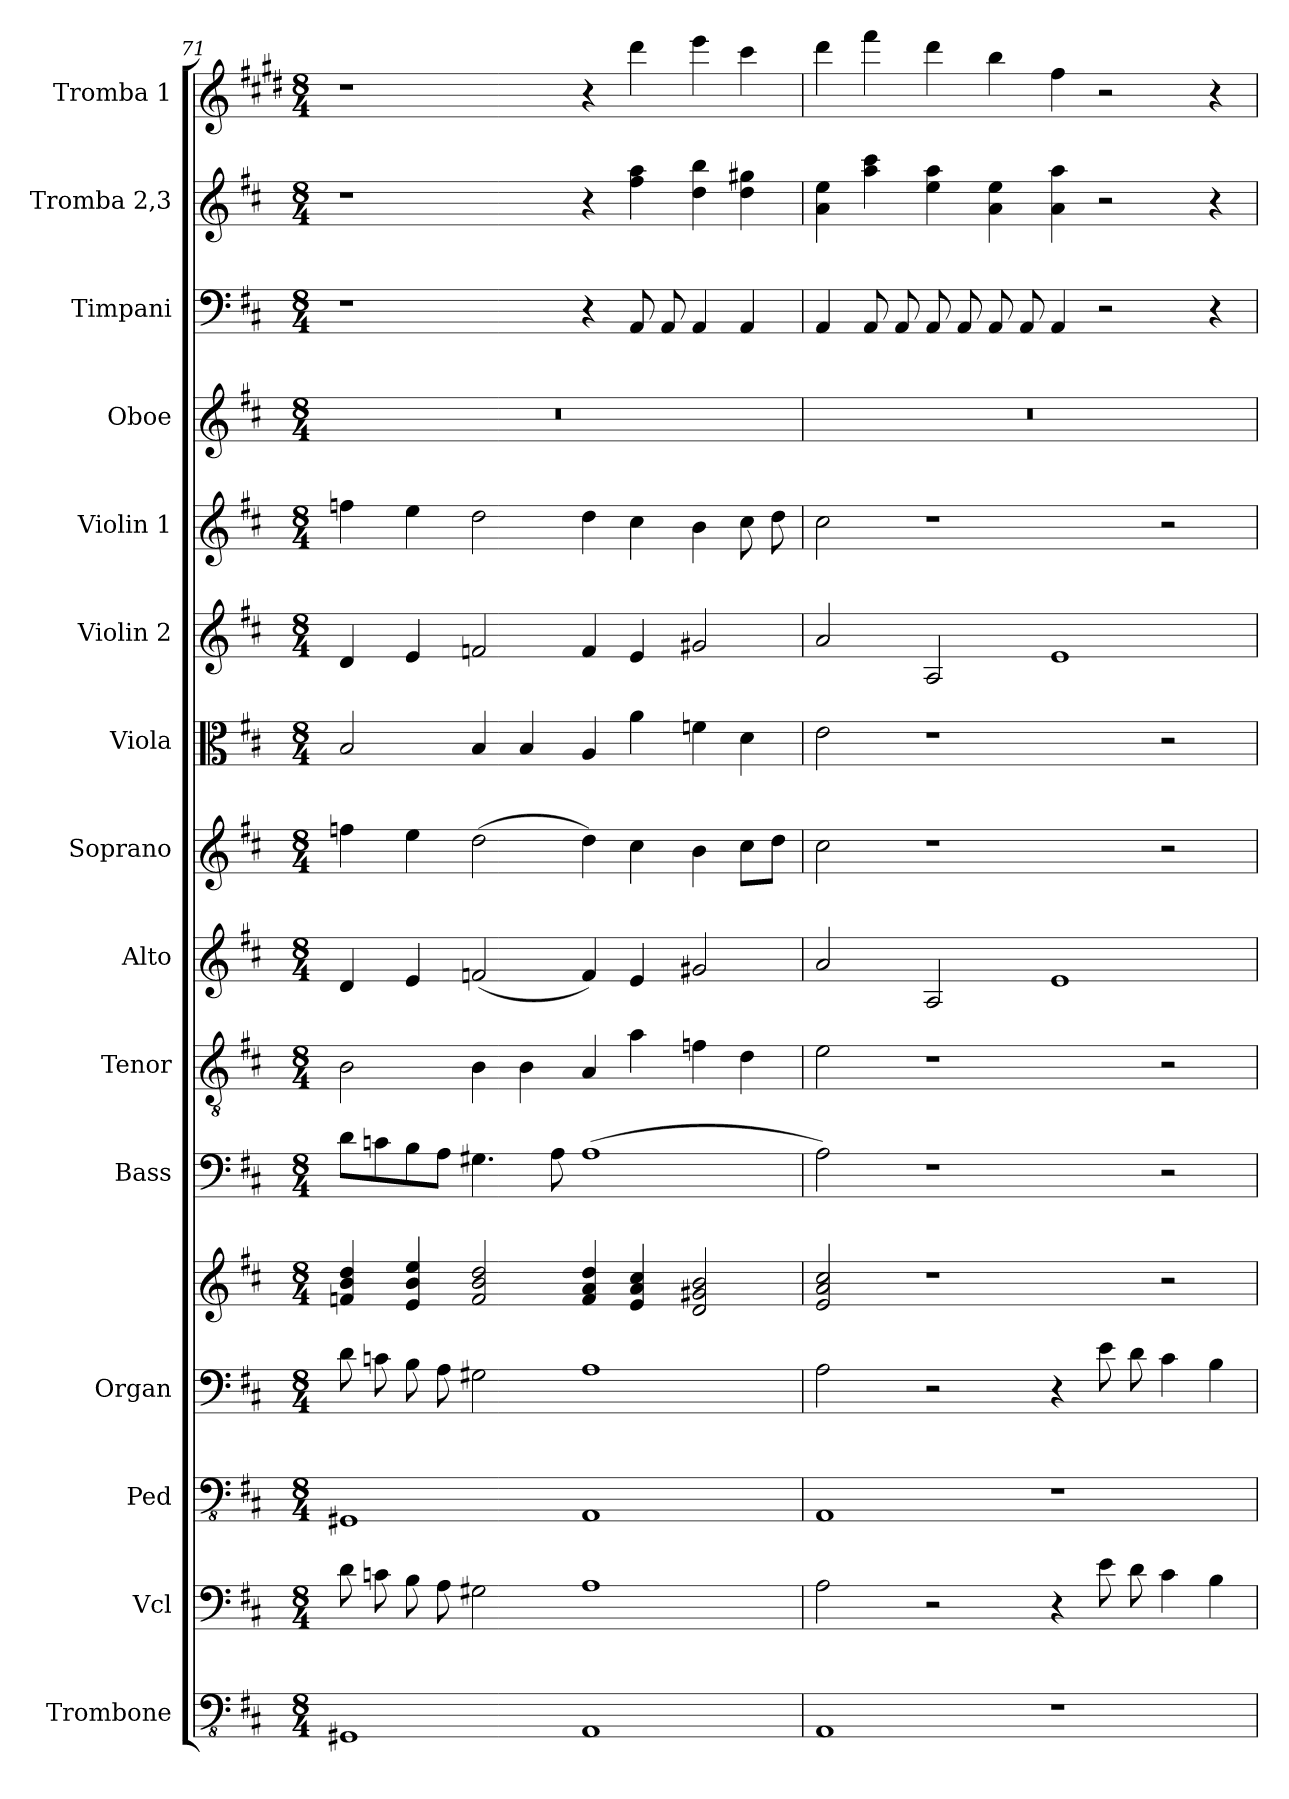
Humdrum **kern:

**kern	**kern	**kern	**kern	**kern	**kern	**kern	**kern	**kern	**kern	**kern	**kern	**kern	**kern	**kern	**kern
*part15	*part14	*part13	*part12	*part12	*part11	*part10	*part9	*part8	*part7	*part6	*part5	*part4	*part3	*part2	*part1
*staff16	*staff15	*staff14	*staff13	*staff12	*staff11	*staff10	*staff9	*staff8	*staff7	*staff6	*staff5	*staff4	*staff3	*staff2	*staff1
*I"Trombone	*I"Vcl	*I"Ped	*I"Organ	*	*I"Bass	*I"Tenor	*I"Alto	*I"Soprano	*I"Viola	*I"Violin 2	*I"Violin 1	*I"Oboe	*I"Timpani	*I"Tromba 2,3	*I"Tromba 1
*I'Trb	*	*	*	*	*	*	*	*I'S	*	*	*	*I'Ob	*I'Timp	*	*
*clefFv4	*clefF4	*clefFv4	*clefF4	*clefG2	*clefF4	*clefGv2	*clefG2	*clefG2	*clefC3	*clefG2	*clefG2	*clefG2	*clefF4	*clefG2	*clefG2
*	*	*	*	*	*	*	*	*	*	*	*	*	*	*	*ITrd1c2
*k[f#c#]	*k[f#c#]	*k[f#c#]	*k[f#c#]	*k[f#c#]	*k[f#c#]	*k[f#c#]	*k[f#c#]	*k[f#c#]	*k[f#c#]	*k[f#c#]	*k[f#c#]	*k[f#c#]	*k[f#c#]	*k[f#c#]	*k[f#c#]
*M8/4	*M8/4	*M8/4	*M8/4	*M8/4	*M8/4	*M8/4	*M8/4	*M8/4	*M8/4	*M8/4	*M8/4	*M8/4	*M8/4	*M8/4	*M8/4
=71	=71	=71	=71	=71	=71	=71	=71	=71	=71	=71	=71	=71	=71	=71	=71
1GGG#X	8d\	1GGG#X	8d\	4fn/ 4b/ 4dd/	8d\L	2B\	4d/	4ffn\	2B/	4d/	4ffn\	0r	1r	1r	1r
.	8cn\	.	8cn\	.	8cn\	.	.	.	.	.	.	.	.	.	.
.	8B\	.	8B\	4e/ 4b/ 4ee/	8B\	.	4e/	4ee\	.	4e/	4ee\	.	.	.	.
.	8A\	.	8A\	.	8A\J	.	.	.	.	.	.	.	.	.	.
.	2G#X\	.	2G#X\	2f/ 2b/ 2dd/	4.G#X\	4B\	(2fn/	(2dd\	4B/	2fn/	2dd\	.	.	.	.
.	.	.	.	.	.	4B\	.	.	4B/	.	.	.	.	.	.
.	.	.	.	.	8A\	.	.	.	.	.	.	.	.	.	.
1AAA	1A	1AAA	1A	4f/ 4a/ 4dd/	(1A	4A/	4f/)	4dd\)	4A/	4f/	4dd\	.	4r	4r	4r
.	.	.	.	4e/ 4a/ 4cc#/	.	4a\	4e/	4cc#\	4a\	4e/	4cc#\	.	8AA/	4ff#\ 4aa\	4ccc#\
.	.	.	.	.	.	.	.	.	.	.	.	.	8AA/	.	.
.	.	.	.	2d/ 2g#X/ 2b/	.	4fn\	2g#X/	4b\	4fn\	2g#X/	4b\	.	4AA/	4dd\ 4bb\	4ddd\
.	.	.	.	.	.	4d\	.	8cc#\L	4d\	.	8cc#\	.	4AA/	4dd\ 4gg#X\	4bb\
.	.	.	.	.	.	.	.	8dd\J	.	.	8dd\	.	.	.	.
=72	=72	=72	=72	=72	=72	=72	=72	=72	=72	=72	=72	=72	=72	=72	=72
1AAA	2A\	1AAA	2A\	2e/ 2a/ 2cc#/	2A\)	2e\	2a/	2cc#\	2e\	2a/	2cc#\	0r	4AA/	4a\ 4ee\	4ccc#\
.	.	.	.	.	.	.	.	.	.	.	.	.	8AA/	4aa\ 4ccc#\	4eee\
.	.	.	.	.	.	.	.	.	.	.	.	.	8AA/	.	.
.	2r	.	2r	1r	1r	1r	2A/	1r	1r	2A/	1r	.	8AA/	4ee\ 4aa\	4ccc#\
.	.	.	.	.	.	.	.	.	.	.	.	.	8AA/	.	.
.	.	.	.	.	.	.	.	.	.	.	.	.	8AA/	4a\ 4ee\	4aa\
.	.	.	.	.	.	.	.	.	.	.	.	.	8AA/	.	.
1r	4r	1r	4r	.	.	.	1e	.	.	1e	.	.	4AA/	4a\ 4aa\	4ee\
.	8e\	.	8e\	.	.	.	.	.	.	.	.	.	2r	2r	2r
.	8d\	.	8d\	.	.	.	.	.	.	.	.	.	.	.	.
.	4c#\	.	4c#\	2r	2r	2r	.	2r	2r	.	2r	.	.	.	.
.	4B\	.	4B\	.	.	.	.	.	.	.	.	.	4r	4r	4r
=	=	=	=	=	=	=	=	=	=	=	=	=	=	=	=
*-	*-	*-	*-	*-	*-	*-	*-	*-	*-	*-	*-	*-	*-	*-	*-
